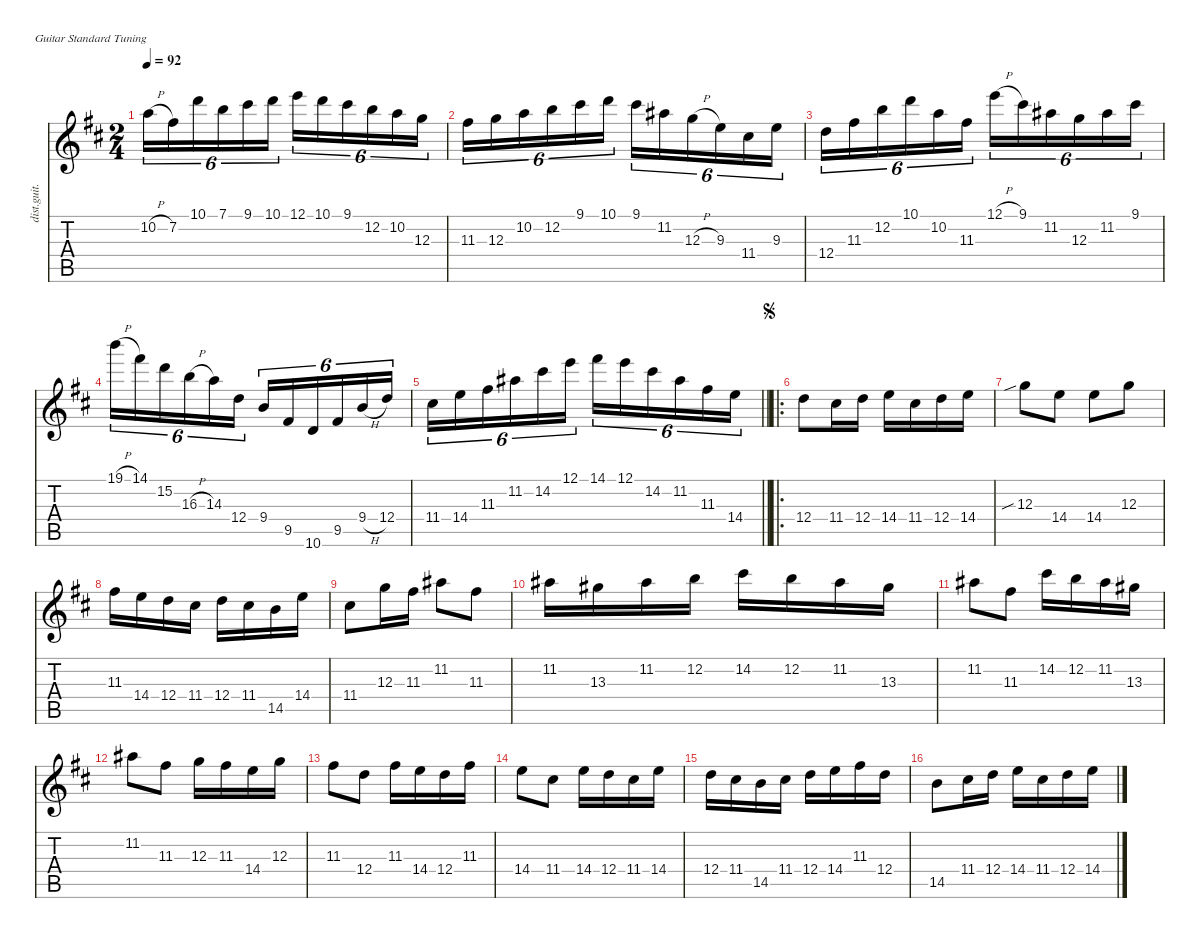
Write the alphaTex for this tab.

\defaultSystemsLayout 4
\hideDynamics
\bracketExtendMode nobrackets
\otherSystemsTrackNameOrientation horizontal
\track ("Jason Beecker Lead 2" "dist.guit.") {instrument distortionguitar}
\staff {score tabs}
\tuning (E4 B3 G3 D3 A2 E2)
\ts (2 4)
\tempo 92
\clef g2
\ks d
10.2{h acc forcenatural}.16{tu (6 4) dy mf beam Down} 7.2{acc #}.16{tu (6 4) beam Down} 10.1{acc forcenatural}.16{tu (6 4) beam Down} 7.1{acc forcenatural}.16{tu (6 4) beam Down} 9.1{acc #}.16{tu (6 4) beam Down} 10.1{acc forcenatural}.16{tu (6 4) beam Down} 12.1{acc forcenatural}.16{tu (6 4) beam Down} 10.1{acc forcenatural}.16{tu (6 4) beam Down} 9.1{acc #}.16{tu (6 4) beam Down} 12.2{acc forcenatural}.16{tu (6 4) beam Down} 10.2{acc forcenatural}.16{tu (6 4) beam Down} 12.3{acc forcenatural}.16{tu (6 4) beam Down} |
11.3{acc #}.16{tu (6 4) beam Down} 12.3{acc forcenatural}.16{tu (6 4) beam Down} 10.2{acc forcenatural}.16{tu (6 4) beam Down} 12.2{acc forcenatural}.16{tu (6 4) beam Down} 9.1{acc #}.16{tu (6 4) beam Down} 10.1{acc forcenatural}.16{tu (6 4) beam Down} 9.1{acc #}.16{tu (6 4) beam Down} 11.2{acc #}.16{tu (6 4) beam Down} 12.3{h acc forcenatural}.16{tu (6 4) beam Down} 9.3{acc forcenatural}.16{tu (6 4) beam Down} 11.4{acc #}.16{tu (6 4) beam Down} 9.3{acc forcenatural}.16{tu (6 4) beam Down} |
12.4{acc forcenatural}.16{tu (6 4) beam Down} 11.3{acc #}.16{tu (6 4) beam Down} 12.2{acc forcenatural}.16{tu (6 4) beam Down} 10.1{acc forcenatural}.16{tu (6 4) beam Down} 10.2{acc forcenatural}.16{tu (6 4) beam Down} 11.3{acc #}.16{tu (6 4) beam Down} 12.1{h acc forcenatural}.16{tu (6 4) beam Down} 9.1{acc #}.16{tu (6 4) beam Down} 11.2{acc #}.16{tu (6 4) beam Down} 12.3{acc forcenatural}.16{tu (6 4) beam Down} 11.2{acc #}.16{tu (6 4) beam Down} 9.1{acc #}.16{tu (6 4) beam Down} |
19.1{h acc forcenatural}.16{tu (6 4) beam Down} 14.1{acc #}.16{tu (6 4) beam Down} 15.2{acc forcenatural}.16{tu (6 4) beam Down} 16.3{h acc forcenatural}.16{tu (6 4) beam Down} 14.3{acc forcenatural}.16{tu (6 4) beam Down} 12.4{acc forcenatural}.16{tu (6 4) beam Down} 9.4{acc forcenatural}.16{tu (6 4) beam Up} 9.5{acc #}.16{tu (6 4) beam Up} 10.6{acc forcenatural}.16{tu (6 4) beam Up} 9.5{acc #}.16{tu (6 4) beam Up} 9.4{h acc forcenatural}.16{tu (6 4) beam Up} 12.4{acc forcenatural}.16{tu (6 4) beam Up} |
\barLineRight lightlight
11.4{acc #}.16{tu (6 4) beam Down} 14.4{acc forcenatural}.16{tu (6 4) beam Down} 11.3{acc #}.16{tu (6 4) beam Down} 11.2{acc #}.16{tu (6 4) beam Down} 14.2{acc #}.16{tu (6 4) beam Down} 12.1{acc forcenatural}.16{tu (6 4) beam Down} 14.1{acc #}.16{tu (6 4) beam Down} 12.1{acc forcenatural}.16{tu (6 4) beam Down} 14.2{acc #}.16{tu (6 4) beam Down} 11.2{acc #}.16{tu (6 4) beam Down} 11.3{acc #}.16{tu (6 4) beam Down} 14.4{acc forcenatural}.16{tu (6 4) beam Down} |
\ro
\jump segno
12.4{acc forcenatural}.8{beam Down} 11.4{acc #}.16{beam Down} 12.4{acc forcenatural}.16{beam Down} 14.4{acc forcenatural}.16{beam Down} 11.4{acc #}.16{beam Down} 12.4{acc forcenatural}.16{beam Down} 14.4{acc forcenatural}.16{beam Down} |
12.3{sib acc forcenatural}.8{beam Down} 14.4{acc forcenatural}.8{beam Down} 14.4{acc forcenatural}.8{beam Down} 12.3{acc forcenatural}.8{beam Down} |
11.3{acc #}.16{beam Down} 14.4{acc forcenatural}.16{beam Down} 12.4{acc forcenatural}.16{beam Down} 11.4{acc #}.16{beam Down} 12.4{acc forcenatural}.16{beam Down} 11.4{acc #}.16{beam Down} 14.5{acc forcenatural}.16{beam Down} 14.4{acc forcenatural}.16{beam Down} |
11.4{acc #}.8{beam Down} 12.3{acc forcenatural}.16{beam Down} 11.3{acc #}.16{beam Down} 11.2{acc #}.8{beam Down} 11.3{acc #}.8{beam Down} |
11.2{acc #}.16{beam Down} 13.3{acc #}.16{beam Down} 11.2{acc #}.16{beam Down} 12.2{acc forcenatural}.16{beam Down} 14.2{acc #}.16{beam Down} 12.2{acc forcenatural}.16{beam Down} 11.2{acc #}.16{beam Down} 13.3{acc #}.16{beam Down} |
11.2{acc #}.8{beam Down} 11.3{acc #}.8{beam Down} 14.2{acc #}.16{beam Down} 12.2{acc forcenatural}.16{beam Down} 11.2{acc #}.16{beam Down} 13.3{acc #}.16{beam Down} |
11.2{acc #}.8{beam Down} 11.3{acc #}.8{beam Down} 12.3{acc forcenatural}.16{beam Down} 11.3{acc #}.16{beam Down} 14.4{acc forcenatural}.16{beam Down} 12.3{acc forcenatural}.16{beam Down} |
11.3{acc #}.8{beam Down} 12.4{acc forcenatural}.8{beam Down} 11.3{acc #}.16{beam Down} 14.4{acc forcenatural}.16{beam Down} 12.4{acc forcenatural}.16{beam Down} 11.3{acc #}.16{beam Down} |
14.4{acc forcenatural}.8{beam Down} 11.4{acc #}.8{beam Down} 14.4{acc forcenatural}.16{beam Down} 12.4{acc forcenatural}.16{beam Down} 11.4{acc #}.16{beam Down} 14.4{acc forcenatural}.16{beam Down} |
12.4{acc forcenatural}.16{beam Down} 11.4{acc #}.16{beam Down} 14.5{acc forcenatural}.16{beam Down} 11.4{acc #}.16{beam Down} 12.4{acc forcenatural}.16{beam Down} 14.4{acc forcenatural}.16{beam Down} 11.3{acc #}.16{beam Down} 12.4{acc forcenatural}.16{beam Down} |
14.5{acc forcenatural}.8{beam Down} 11.4{acc #}.16{beam Down} 12.4{acc forcenatural}.16{beam Down} 14.4{acc forcenatural}.16{beam Down} 11.4{acc #}.16{beam Down} 12.4{acc forcenatural}.16{beam Down} 14.4{acc forcenatural}.16{beam Down}
